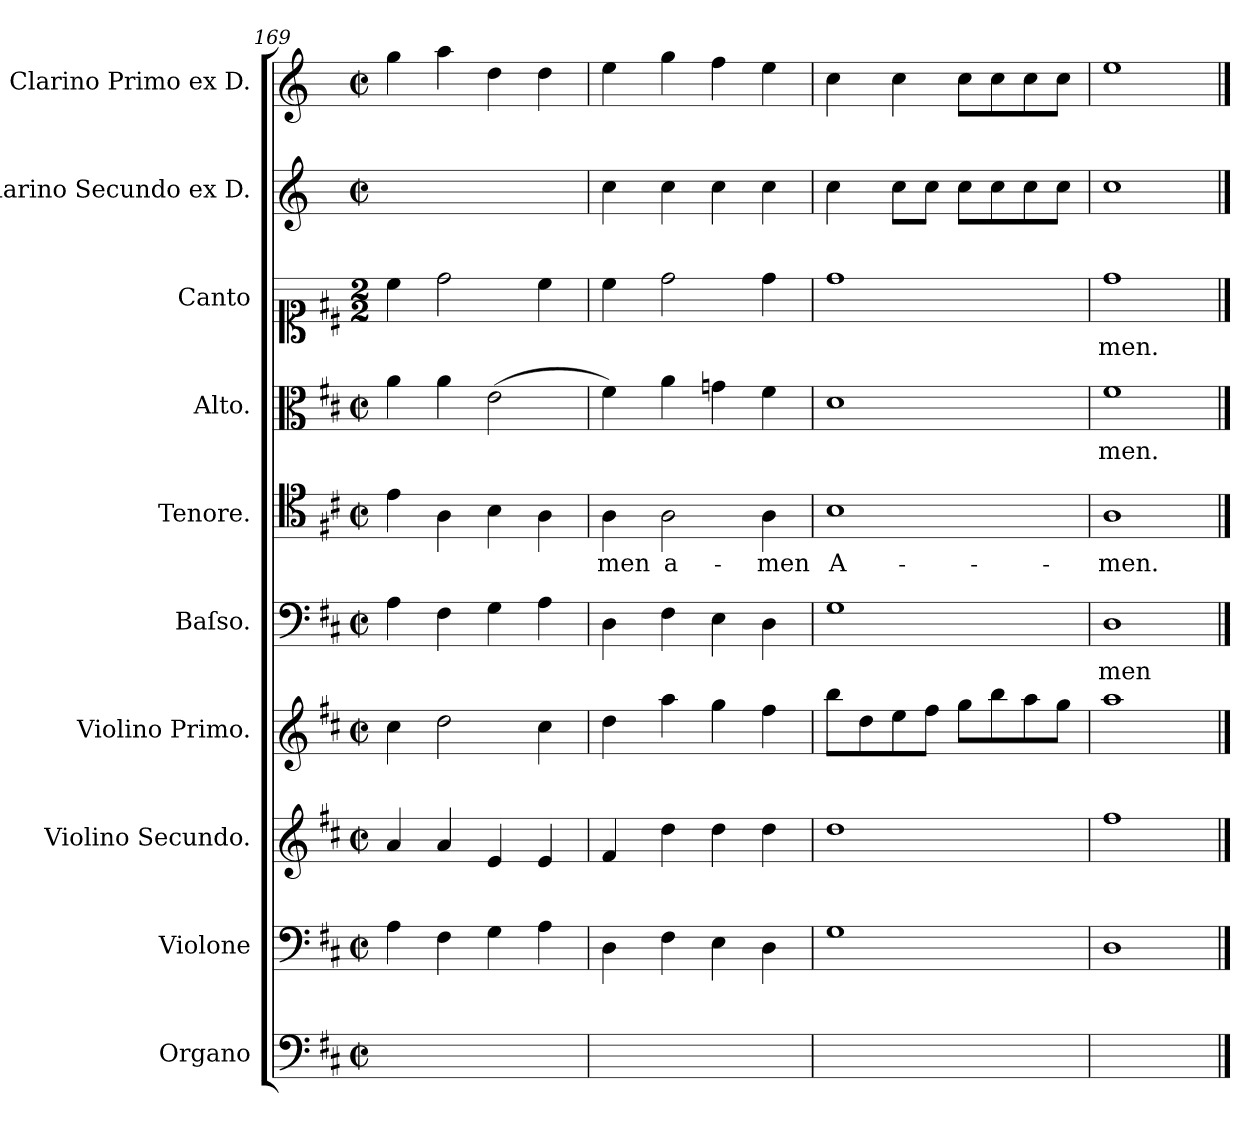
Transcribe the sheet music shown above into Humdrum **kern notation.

**kern	**kern	**kern	**kern	**kern	**text	**kern	**text	**kern	**text	**kern	**text	**kern	**kern
*part10	*part9	*part8	*part7	*part6	*part6	*part5	*part5	*part4	*part4	*part3	*part3	*part2	*part1
*staff10	*staff9	*staff8	*staff7	*staff6	*staff6	*staff5	*staff5	*staff4	*staff4	*staff3	*staff3	*staff2	*staff1
*I"Organo	*I"Violone	*I"Violino Secundo.	*I"Violino Primo.	*I"Baſso.	*	*I"Tenore.	*	*I"Alto.	*	*I"Canto	*	*I"Clarino Secundo ex D.	*I"Clarino Primo ex D.
*I'org	*I'vlne	*I'vl 2	*I'vl 1	*I'B	*	*I'T	*	*I'A	*	*	*	*	*
*clefF4	*clefF4	*clefG2	*clefG2	*clefF4	*	*clefC4	*	*clefC3	*	*clefC1	*	*clefG2	*clefG2
*	*	*	*	*	*	*	*	*	*	*	*	*ITrd-1c-2	*ITrd-1c-2
*k[f#c#]	*k[f#c#]	*k[f#c#]	*k[f#c#]	*k[f#c#]	*	*k[f#c#]	*	*k[f#c#]	*	*k[f#c#]	*	*k[f#c#]	*k[f#c#]
*M2/2	*M2/2	*M2/2	*M2/2	*M2/2	*	*M2/2	*	*M2/2	*	*M2/2	*	*M2/2	*M2/2
*met(c|)	*met(c|)	*met(c|)	*met(c|)	*met(c|)	*	*met(c|)	*	*met(c|)	*	*	*	*met(c|)	*met(c|)
=169	=169	=169	=169	=169	=169	=169	=169	=169	=169	=169	=169	=169	=169
1ryy	4A\	4a/	4cc#\	4A\	.	4e\	.	4a\	.	4cc#\	.	1ryy	4aa\
.	4F#\	4a/	2dd\	4F#\	.	4A\	.	4a\	.	2dd\	.	.	4bb\
.	4G\	4e/	.	4G\	.	4B\	.	(2e\	.	.	.	.	4ee\
.	4A\	4e/	4cc#\	4A\	.	4A\	.	.	.	4cc#\	.	.	4ee\
=170	=170	=170	=170	=170	=170	=170	=170	=170	=170	=170	=170	=170	=170
1ryy	4D\	4f#/	4dd\	4D\	.	4A\	-men	4f#\)	.	4cc#\	.	4dd\	4ff#\
.	4F#\	4dd\	4aa\	4F#\	.	2A\	a-	4a\	.	2dd\	.	4dd\	4aa\
.	4E\	4dd\	4gg\	4E\	.	.	.	4gn\	.	.	.	4dd\	4gg\
.	4D\	4dd\	4ff#\	4D\	.	4A\	-men	4f#\	.	4dd\	.	4dd\	4ff#\
=171	=171	=171	=171	=171	=171	=171	=171	=171	=171	=171	=171	=171	=171
1ryy	1G	1dd	8bb\L	1G	.	1B	A-	1d	.	1dd	.	4dd\	4dd\
.	.	.	8dd\	.	.	.	.	.	.	.	.	.	.
.	.	.	8ee\	.	.	.	.	.	.	.	.	8dd\L	4dd\
.	.	.	8ff#\J	.	.	.	.	.	.	.	.	8dd\J	.
.	.	.	8gg\L	.	.	.	.	.	.	.	.	8dd\L	8dd\L
.	.	.	8bb\	.	.	.	.	.	.	.	.	8dd\	8dd\
.	.	.	8aa\	.	.	.	.	.	.	.	.	8dd\	8dd\
.	.	.	8gg\J	.	.	.	.	.	.	.	.	8dd\J	8dd\J
=172	=172	=172	=172	=172	=172	=172	=172	=172	=172	=172	=172	=172	=172
1ryy	1D	1ff#	1aa	1D	-men	1A	-men.	1f#	men.	1dd	men.	1dd	1ff#
==	==	==	==	==	==	==	==	==	==	==	==	==	==
*-	*-	*-	*-	*-	*-	*-	*-	*-	*-	*-	*-	*-	*-
